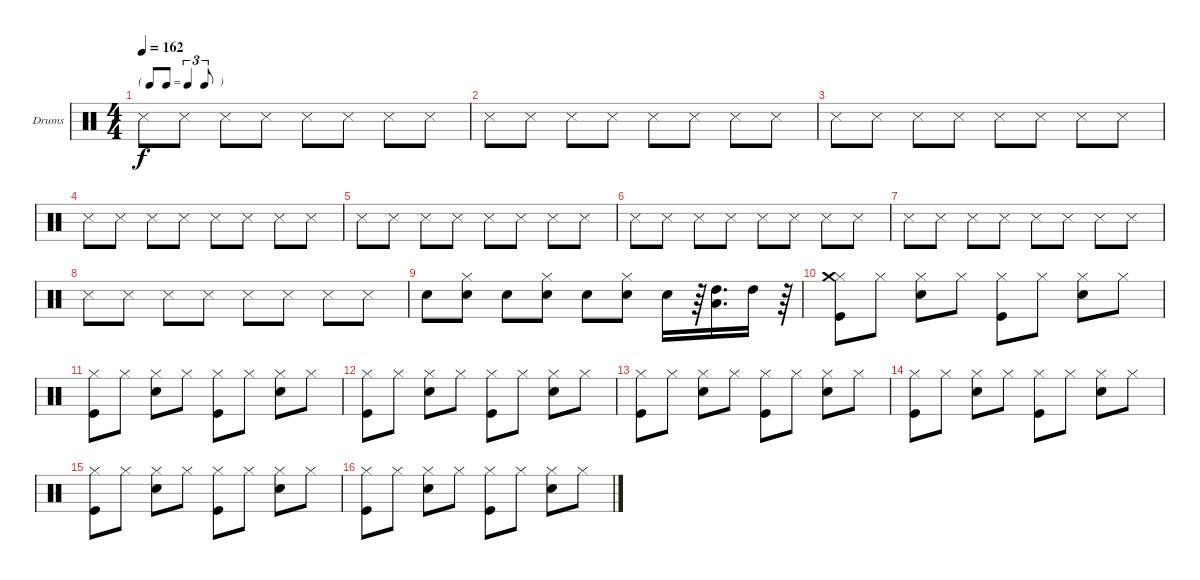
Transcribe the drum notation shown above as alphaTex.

\bracketExtendMode groupsimilarinstruments
\firstSystemTrackNameOrientation horizontal
\otherSystemsTrackNameOrientation horizontal
\track ("Drumkit" "Drums") {instrument percussion}
\staff {score}
\articulation defaults
\ts (4 4)
\tf triplet8th
\tempo 162
\clef neutral
\ks c "Snare (side stick) 3".8{dy f} "Snare (side stick) 3".8 "Snare (side stick) 3".8 "Snare (side stick) 3".8 "Snare (side stick) 3".8 "Snare (side stick) 3".8 "Snare (side stick) 3".8 "Snare (side stick) 3".8
|
"Snare (side stick) 3".8 "Snare (side stick) 3".8 "Snare (side stick) 3".8 "Snare (side stick) 3".8 "Snare (side stick) 3".8 "Snare (side stick) 3".8 "Snare (side stick) 3".8 "Snare (side stick) 3".8 |
"Snare (side stick) 3".8 "Snare (side stick) 3".8 "Snare (side stick) 3".8 "Snare (side stick) 3".8 "Snare (side stick) 3".8 "Snare (side stick) 3".8 "Snare (side stick) 3".8 "Snare (side stick) 3".8 |
"Snare (side stick) 3".8 "Snare (side stick) 3".8 "Snare (side stick) 3".8 "Snare (side stick) 3".8 "Snare (side stick) 3".8 "Snare (side stick) 3".8 "Snare (side stick) 3".8 "Snare (side stick) 3".8 |
"Snare (side stick) 3".8 "Snare (side stick) 3".8 "Snare (side stick) 3".8 "Snare (side stick) 3".8 "Snare (side stick) 3".8 "Snare (side stick) 3".8 "Snare (side stick) 3".8 "Snare (side stick) 3".8 |
"Snare (side stick) 3".8 "Snare (side stick) 3".8 "Snare (side stick) 3".8 "Snare (side stick) 3".8 "Snare (side stick) 3".8 "Snare (side stick) 3".8 "Snare (side stick) 3".8 "Snare (side stick) 3".8 |
"Snare (side stick) 3".8 "Snare (side stick) 3".8 "Snare (side stick) 3".8 "Snare (side stick) 3".8 "Snare (side stick) 3".8 "Snare (side stick) 3".8 "Snare (side stick) 3".8 "Snare (side stick) 3".8 |
"Snare (side stick) 3".8 "Snare (side stick) 3".8 "Snare (side stick) 3".8 "Snare (side stick) 3".8 "Snare (side stick) 3".8 "Snare (side stick) 3".8 "Snare (side stick) 3".8 "Snare (side stick) 3".8 |
"Snare (hit) 2".8 ("Hi-Hat (closed)" "Snare (hit) 2").8 "Snare (hit) 2".8 ("Hi-Hat (closed)" "Snare (hit) 2").8 "Snare (hit) 2".8 ("Hi-Hat (closed)" "Snare (hit) 2").8 "Snare (hit) 2".16 r.64 ("High Tom (hit)" "Low Tom (hit)").16{d} "High Tom (hit)".16 r.64 |
("Hi-Hat (closed)" "Crash medium (hit)" "Kick (hit)").8 "Hi-Hat (closed)".8 ("Hi-Hat (closed)" "Snare (hit) 2").8 "Hi-Hat (closed)".8 ("Hi-Hat (closed)" "Kick (hit)").8 "Hi-Hat (closed)".8 ("Hi-Hat (closed)" "Snare (hit) 2").8 "Hi-Hat (closed)".8 |
("Hi-Hat (closed)" "Kick (hit)").8 "Hi-Hat (closed)".8 ("Hi-Hat (closed)" "Snare (hit) 2").8 "Hi-Hat (closed)".8 ("Hi-Hat (closed)" "Kick (hit)").8 "Hi-Hat (closed)".8 ("Hi-Hat (closed)" "Snare (hit) 2").8 "Hi-Hat (closed)".8 |
("Hi-Hat (closed)" "Kick (hit)").8 "Hi-Hat (closed)".8 ("Hi-Hat (closed)" "Snare (hit) 2").8 "Hi-Hat (closed)".8 ("Hi-Hat (closed)" "Kick (hit)").8 "Hi-Hat (closed)".8 ("Hi-Hat (closed)" "Snare (hit) 2").8 "Hi-Hat (closed)".8 |
("Hi-Hat (closed)" "Kick (hit)").8 "Hi-Hat (closed)".8 ("Hi-Hat (closed)" "Snare (hit) 2").8 "Hi-Hat (closed)".8 ("Hi-Hat (closed)" "Kick (hit)").8 "Hi-Hat (closed)".8 ("Hi-Hat (closed)" "Snare (hit) 2").8 "Hi-Hat (closed)".8 |
("Hi-Hat (closed)" "Kick (hit)").8 "Hi-Hat (closed)".8 ("Hi-Hat (closed)" "Snare (hit) 2").8 "Hi-Hat (closed)".8 ("Hi-Hat (closed)" "Kick (hit)").8 "Hi-Hat (closed)".8 ("Hi-Hat (closed)" "Snare (hit) 2").8 "Hi-Hat (closed)".8 |
("Hi-Hat (closed)" "Kick (hit)").8 "Hi-Hat (closed)".8 ("Hi-Hat (closed)" "Snare (hit) 2").8 "Hi-Hat (closed)".8 ("Hi-Hat (closed)" "Kick (hit)").8 "Hi-Hat (closed)".8 ("Hi-Hat (closed)" "Snare (hit) 2").8 "Hi-Hat (closed)".8 |
("Hi-Hat (closed)" "Kick (hit)").8 "Hi-Hat (closed)".8 ("Hi-Hat (closed)" "Snare (hit) 2").8 "Hi-Hat (closed)".8 ("Hi-Hat (closed)" "Kick (hit)").8 "Hi-Hat (closed)".8 ("Hi-Hat (closed)" "Snare (hit) 2").8 "Hi-Hat (closed)".8
